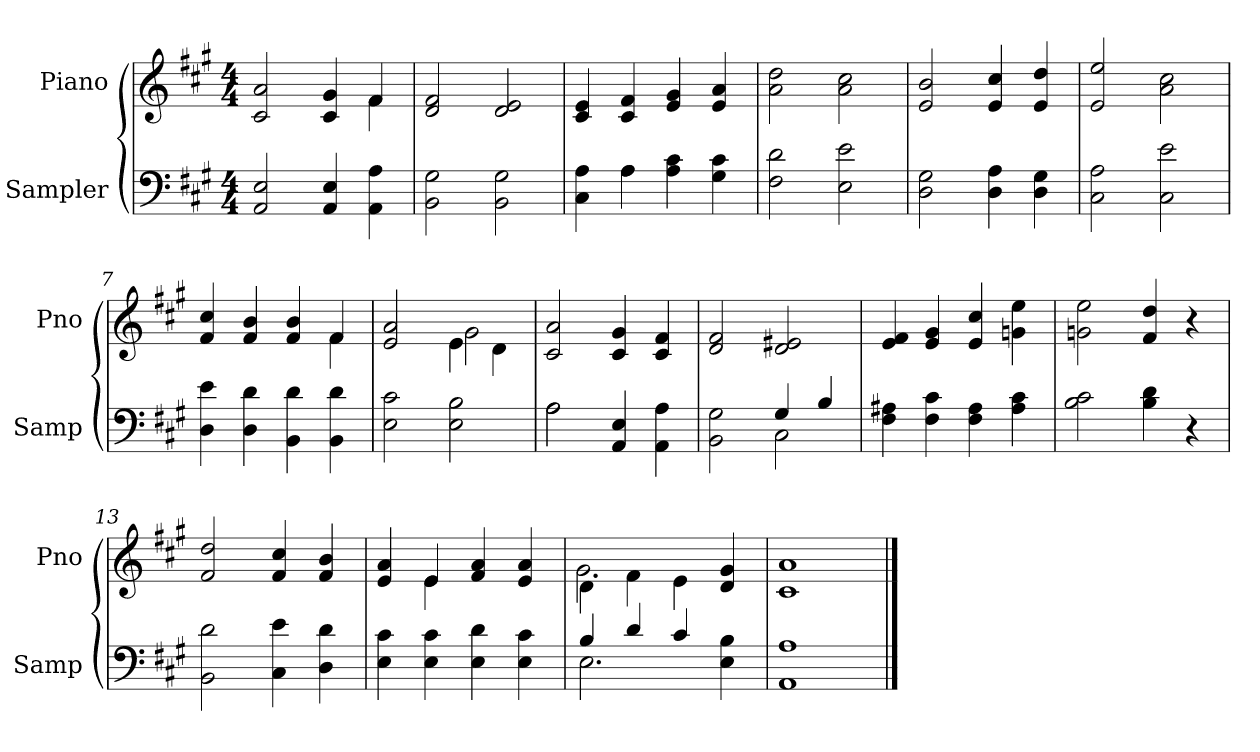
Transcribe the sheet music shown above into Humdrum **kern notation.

**kern	**kern
*part2	*part1
*staff2	*staff1
*I"Sampler	*I"Piano
*I'Samp	*I'Pno
*clefF4	*clefG2
*k[f#c#g#]	*k[f#c#g#]
*A:	*A:
*M4/4	*M4/4
=1	=1
*	*^
2AA 2E	2c# 2a	2.ryy
4AA 4E	4c# 4g#	.
4AA 4A	4f#/	4f#
*	*v	*v
=2	=2
2BB 2G#	2d 2f#
2BB 2G#	2d 2e
=3	=3
*^	*
4C# 4A	4ryy	4c# 4e
4A\	4A	4c# 4f#
4A 4c#	2ryy	4e 4g#
4G# 4c#	.	4e 4a
*v	*v	*
=4	=4
2F# 2d	2a 2dd
2E 2e	2a 2cc#
=5	=5
2D 2G#	2e 2b
4D 4A	4e 4cc#
4D 4G#	4e 4dd
=6	=6
2C# 2A	2e 2ee
2C# 2e	2a 2cc#
=7	=7
*	*^
4D 4e	4f# 4cc#	2.ryy
4D 4d	4f# 4b	.
4BB 4d	4f# 4b	.
4BB 4d	4f#/	4f#
=8	=8	=8
2E 2c#	2e 2a	2ryy
2E 2B	4e\	2g#
.	4d\	.
*	*v	*v
=9	=9
*^	*
2A\	2A	2c# 2a
4AA 4E	2ryy	4c# 4g#
4AA 4A	.	4c# 4f#
=10	=10	=10
2BB 2G#	2ryy	2d 2f#
4G#/	2C#	2d 2e#X
4B/	.	.
*v	*v	*
=11	=11
4F# 4A#X	4e 4f#
4F# 4c#	4e 4g#
4F# 4A#	4e 4cc#
4A# 4c#	4gn 4ee
=12	=12
2B 2c#	2gn 2ee
4B 4d	4f# 4dd
4r	4r
=13	=13
2BB 2d	2f# 2dd
4C# 4e	4f# 4cc#
4D 4d	4f# 4b
=14	=14
*	*^
4E 4c#	4e 4a	4ryy
4E 4c#	4e/	4e
4E 4d	4f# 4a	2ryy
4E 4c#	4e 4a	.
=15	=15	=15
*^	*	*
4B/	2.E	4d\	2.g#
4d/	.	4f#\	.
4c#/	.	4e\	.
4E 4B	4ryy	4d 4g#	4ryy
*v	*v	*	*
*	*v	*v
=16	=16
1AA 1A	1c# 1a
==	==
*-	*-
